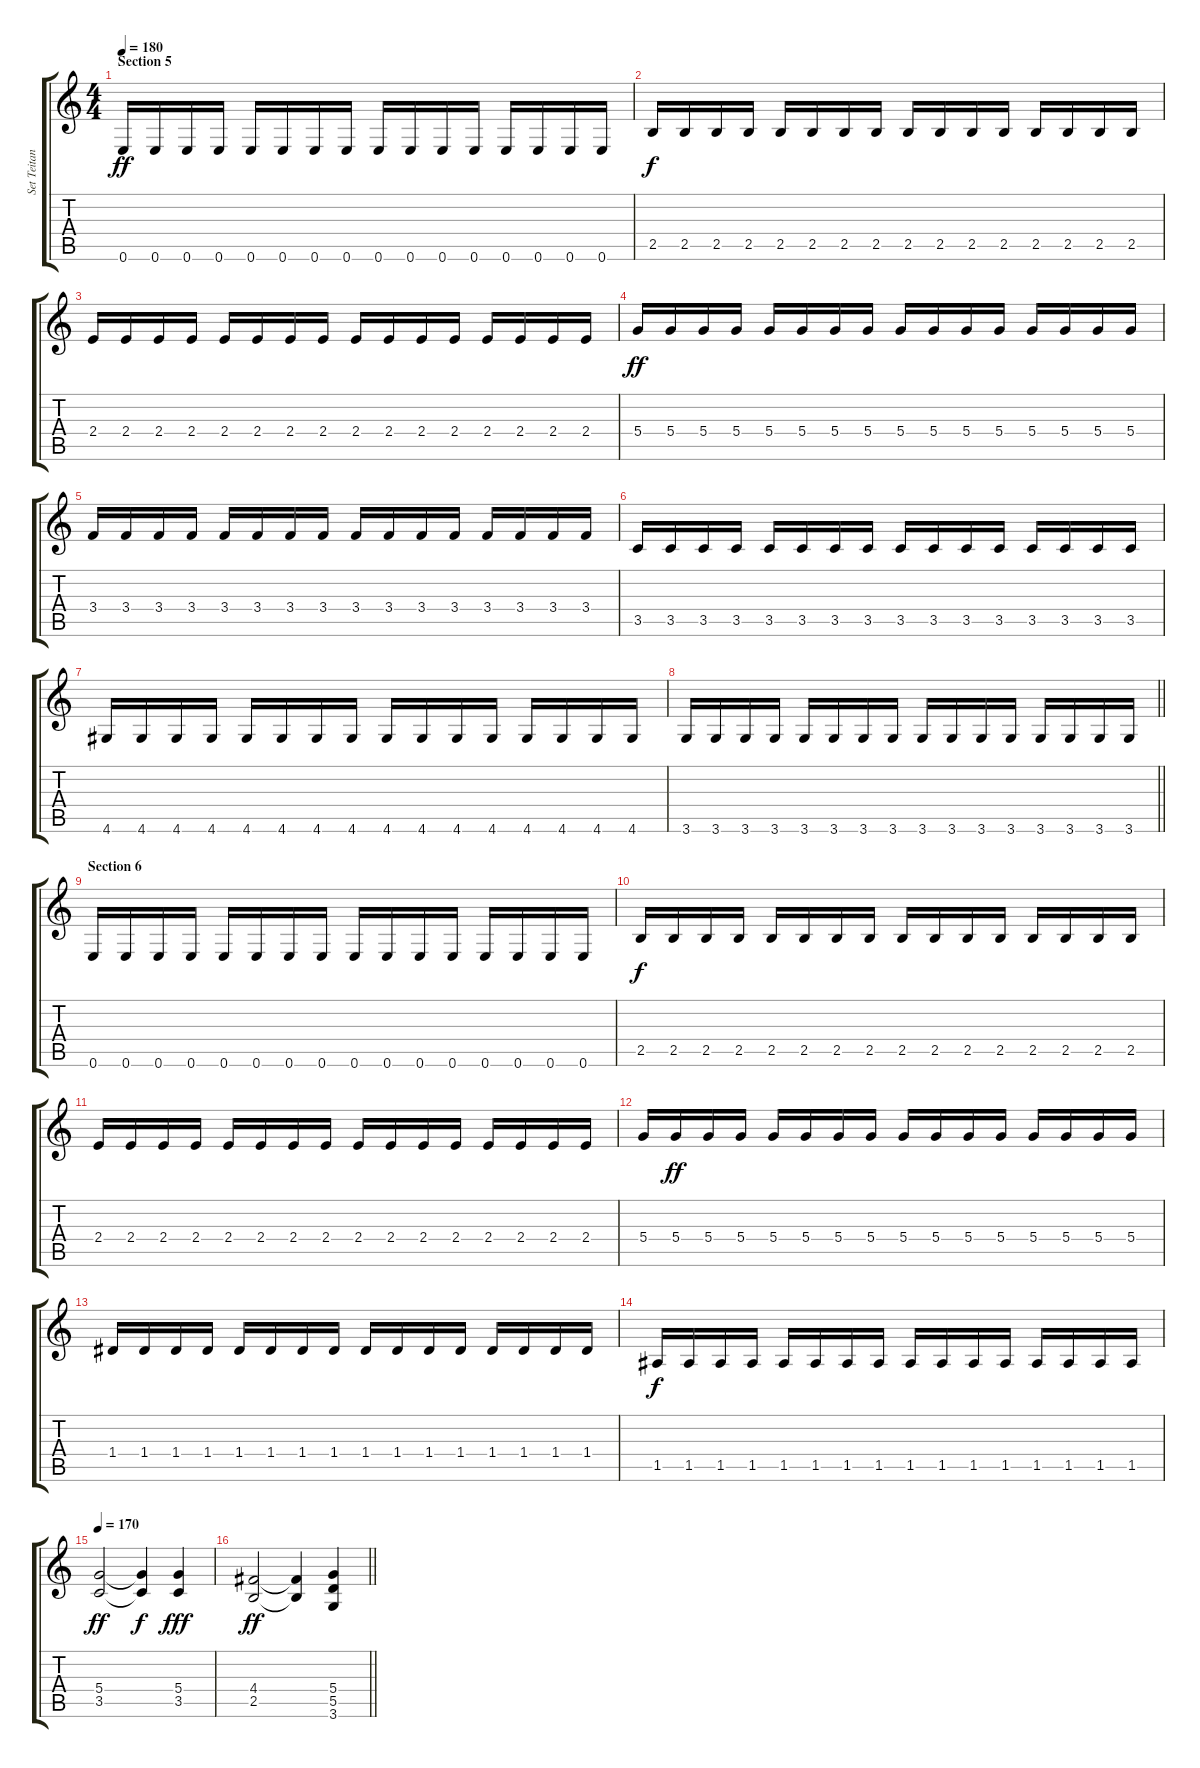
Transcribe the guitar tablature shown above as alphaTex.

\track ("Set Teitan" "Set Teitan") {instrument distortionguitar}
\staff {score tabs}
\tuning (E4 B3 G3 D3 A2 E2) {hide}
\ts (4 4)
\section ("" "Section 5")
\tempo 180
\clef g2
\ks c
0.6.16{dy ff} 0.6.16 0.6.16 0.6.16 0.6.16 0.6.16 0.6.16 0.6.16 0.6.16 0.6.16 0.6.16 0.6.16 0.6.16 0.6.16 0.6.16 0.6.16 |
2.5.16{dy f} 2.5.16 2.5.16 2.5.16 2.5.16 2.5.16 2.5.16 2.5.16 2.5.16 2.5.16 2.5.16 2.5.16 2.5.16 2.5.16 2.5.16 2.5.16 |
2.4.16 2.4.16 2.4.16 2.4.16 2.4.16 2.4.16 2.4.16 2.4.16 2.4.16 2.4.16 2.4.16 2.4.16 2.4.16 2.4.16 2.4.16 2.4.16 |
5.4.16{dy ff} 5.4.16 5.4.16 5.4.16 5.4.16 5.4.16 5.4.16 5.4.16 5.4.16 5.4.16 5.4.16 5.4.16 5.4.16 5.4.16 5.4.16 5.4.16 |
3.4.16 3.4.16 3.4.16 3.4.16 3.4.16 3.4.16 3.4.16 3.4.16 3.4.16 3.4.16 3.4.16 3.4.16 3.4.16 3.4.16 3.4.16 3.4.16 |
3.5.16 3.5.16 3.5.16 3.5.16 3.5.16 3.5.16 3.5.16 3.5.16 3.5.16 3.5.16 3.5.16 3.5.16 3.5.16 3.5.16 3.5.16 3.5.16 |
4.6.16 4.6.16 4.6.16 4.6.16 4.6.16 4.6.16 4.6.16 4.6.16 4.6.16 4.6.16 4.6.16 4.6.16 4.6.16 4.6.16 4.6.16 4.6.16 |
\barLineRight lightlight
3.6.16 3.6.16 3.6.16 3.6.16 3.6.16 3.6.16 3.6.16 3.6.16 3.6.16 3.6.16 3.6.16 3.6.16 3.6.16 3.6.16 3.6.16 3.6.16 |
\section ("" "Section 6")
0.6.16 0.6.16 0.6.16 0.6.16 0.6.16 0.6.16 0.6.16 0.6.16 0.6.16 0.6.16 0.6.16 0.6.16 0.6.16 0.6.16 0.6.16 0.6.16 |
2.5.16{dy f} 2.5.16 2.5.16 2.5.16 2.5.16 2.5.16 2.5.16 2.5.16 2.5.16 2.5.16 2.5.16 2.5.16 2.5.16 2.5.16 2.5.16 2.5.16 |
2.4.16 2.4.16 2.4.16 2.4.16 2.4.16 2.4.16 2.4.16 2.4.16 2.4.16 2.4.16 2.4.16 2.4.16 2.4.16 2.4.16 2.4.16 2.4.16 |
5.4.16 5.4.16{dy ff} 5.4.16 5.4.16 5.4.16 5.4.16 5.4.16 5.4.16 5.4.16 5.4.16 5.4.16 5.4.16 5.4.16 5.4.16 5.4.16 5.4.16 |
1.4.16 1.4.16 1.4.16 1.4.16 1.4.16 1.4.16 1.4.16 1.4.16 1.4.16 1.4.16 1.4.16 1.4.16 1.4.16 1.4.16 1.4.16 1.4.16 |
1.5.16{dy f} 1.5.16 1.5.16 1.5.16 1.5.16 1.5.16 1.5.16 1.5.16 1.5.16 1.5.16 1.5.16 1.5.16 1.5.16 1.5.16 1.5.16 1.5.16 |
\tempo 170
(5.4 3.5).2{dy ff} (5.4{t} 3.5{t}).4{dy f} (5.4 3.5).4{dy fff} |
\barLineRight lightlight
(4.4 2.5).2{dy ff} (4.4{t} 2.5{t}).4 (5.4 5.5 3.6).4
